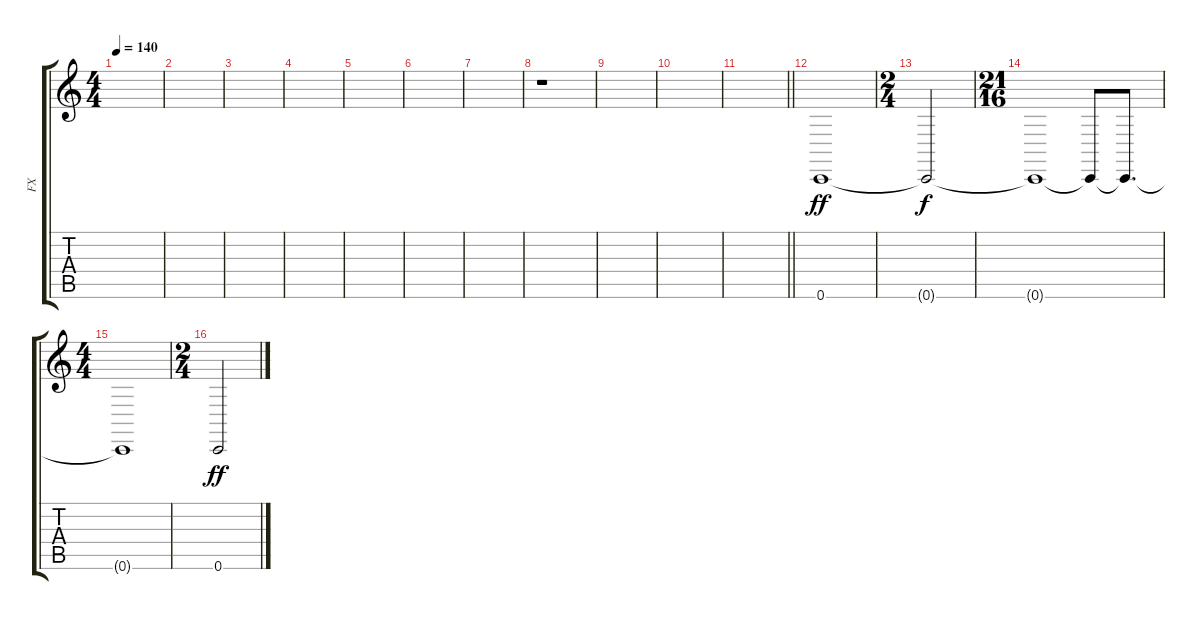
\track ("FX" "FX") {instrument pad4choir}
\staff {score tabs}
\tuning (C4 G3 Eb3 Bb2 F2 C2) {hide}
\ts (4 4)
\tempo 140
\clef g2
\ks c
|
|
|
|
|
|
|
r.1{volume 0} |
|
|
\barLineRight lightlight
|
0.6.1{dy ff} |
\ts (2 4)
0.6{t}.2{dy f} |
\ts (21 16)
0.6{t}.1 0.6{t}.8 0.6{t}.8{d} |
\ts (4 4)
0.6{t}.1 |
\ts (2 4)
0.6.2{dy ff}
